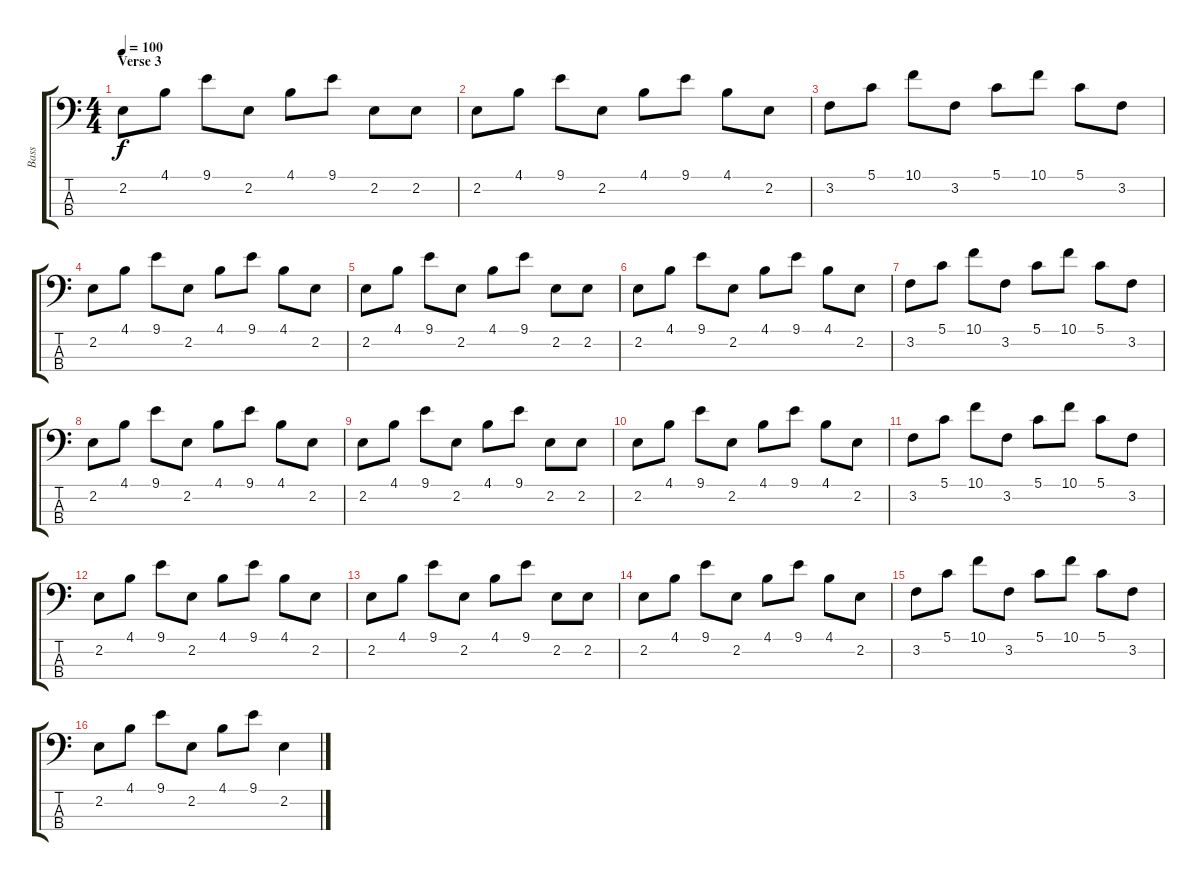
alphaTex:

\track ("Bass" "Bass") {instrument electricbassfinger}
\staff {score tabs}
\tuning (G2 D2 A1 E1) {hide}
\ts (4 4)
\section ("" "Verse 3")
\tempo 100
\clef f4
\ks c
2.2.8{dy f} 4.1.8 9.1.8 2.2.8 4.1.8 9.1.8 2.2.8 2.2.8 |
2.2.8 4.1.8 9.1.8 2.2.8 4.1.8 9.1.8 4.1.8 2.2.8 |
3.2.8 5.1.8 10.1.8 3.2.8 5.1.8 10.1.8 5.1.8 3.2.8 |
2.2.8 4.1.8 9.1.8 2.2.8 4.1.8 9.1.8 4.1.8 2.2.8 |
2.2.8 4.1.8 9.1.8 2.2.8 4.1.8 9.1.8 2.2.8 2.2.8 |
2.2.8 4.1.8 9.1.8 2.2.8 4.1.8 9.1.8 4.1.8 2.2.8 |
3.2.8 5.1.8 10.1.8 3.2.8 5.1.8 10.1.8 5.1.8 3.2.8 |
2.2.8 4.1.8 9.1.8 2.2.8 4.1.8 9.1.8 4.1.8 2.2.8 |
2.2.8 4.1.8 9.1.8 2.2.8 4.1.8 9.1.8 2.2.8 2.2.8 |
2.2.8 4.1.8 9.1.8 2.2.8 4.1.8 9.1.8 4.1.8 2.2.8 |
3.2.8 5.1.8 10.1.8 3.2.8 5.1.8 10.1.8 5.1.8 3.2.8 |
2.2.8 4.1.8 9.1.8 2.2.8 4.1.8 9.1.8 4.1.8 2.2.8 |
2.2.8 4.1.8 9.1.8 2.2.8 4.1.8 9.1.8 2.2.8 2.2.8 |
2.2.8 4.1.8 9.1.8 2.2.8 4.1.8 9.1.8 4.1.8 2.2.8 |
3.2.8 5.1.8 10.1.8 3.2.8 5.1.8 10.1.8 5.1.8 3.2.8 |
2.2.8 4.1.8 9.1.8 2.2.8 4.1.8 9.1.8 2.2.4
